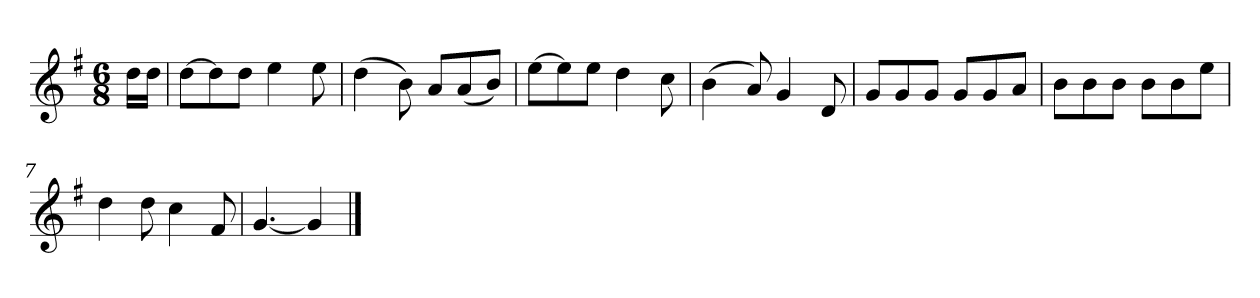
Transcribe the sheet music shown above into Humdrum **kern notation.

**kern
*part1
*staff1
*k[f#]
*M6/8
*MM120
=
16ddLL
16ddJJ
=1
[8ddL
8dd]
8ddJ
4ee
8ee
=2
(4dd
8b)
8aL
(8a
8bJ)
=3
[8eeL
8ee]
8eeJ
4dd
8cc
=4
(4b
8a)
4g
8d
=5
8gL
8g
8gJ
8gL
8g
8aJ
=6
8bL
8b
8bJ
8bL
8b
8eeJ
=7
4dd
8dd
4cc
8f#
=8
[4.g
4g]
==
*-
